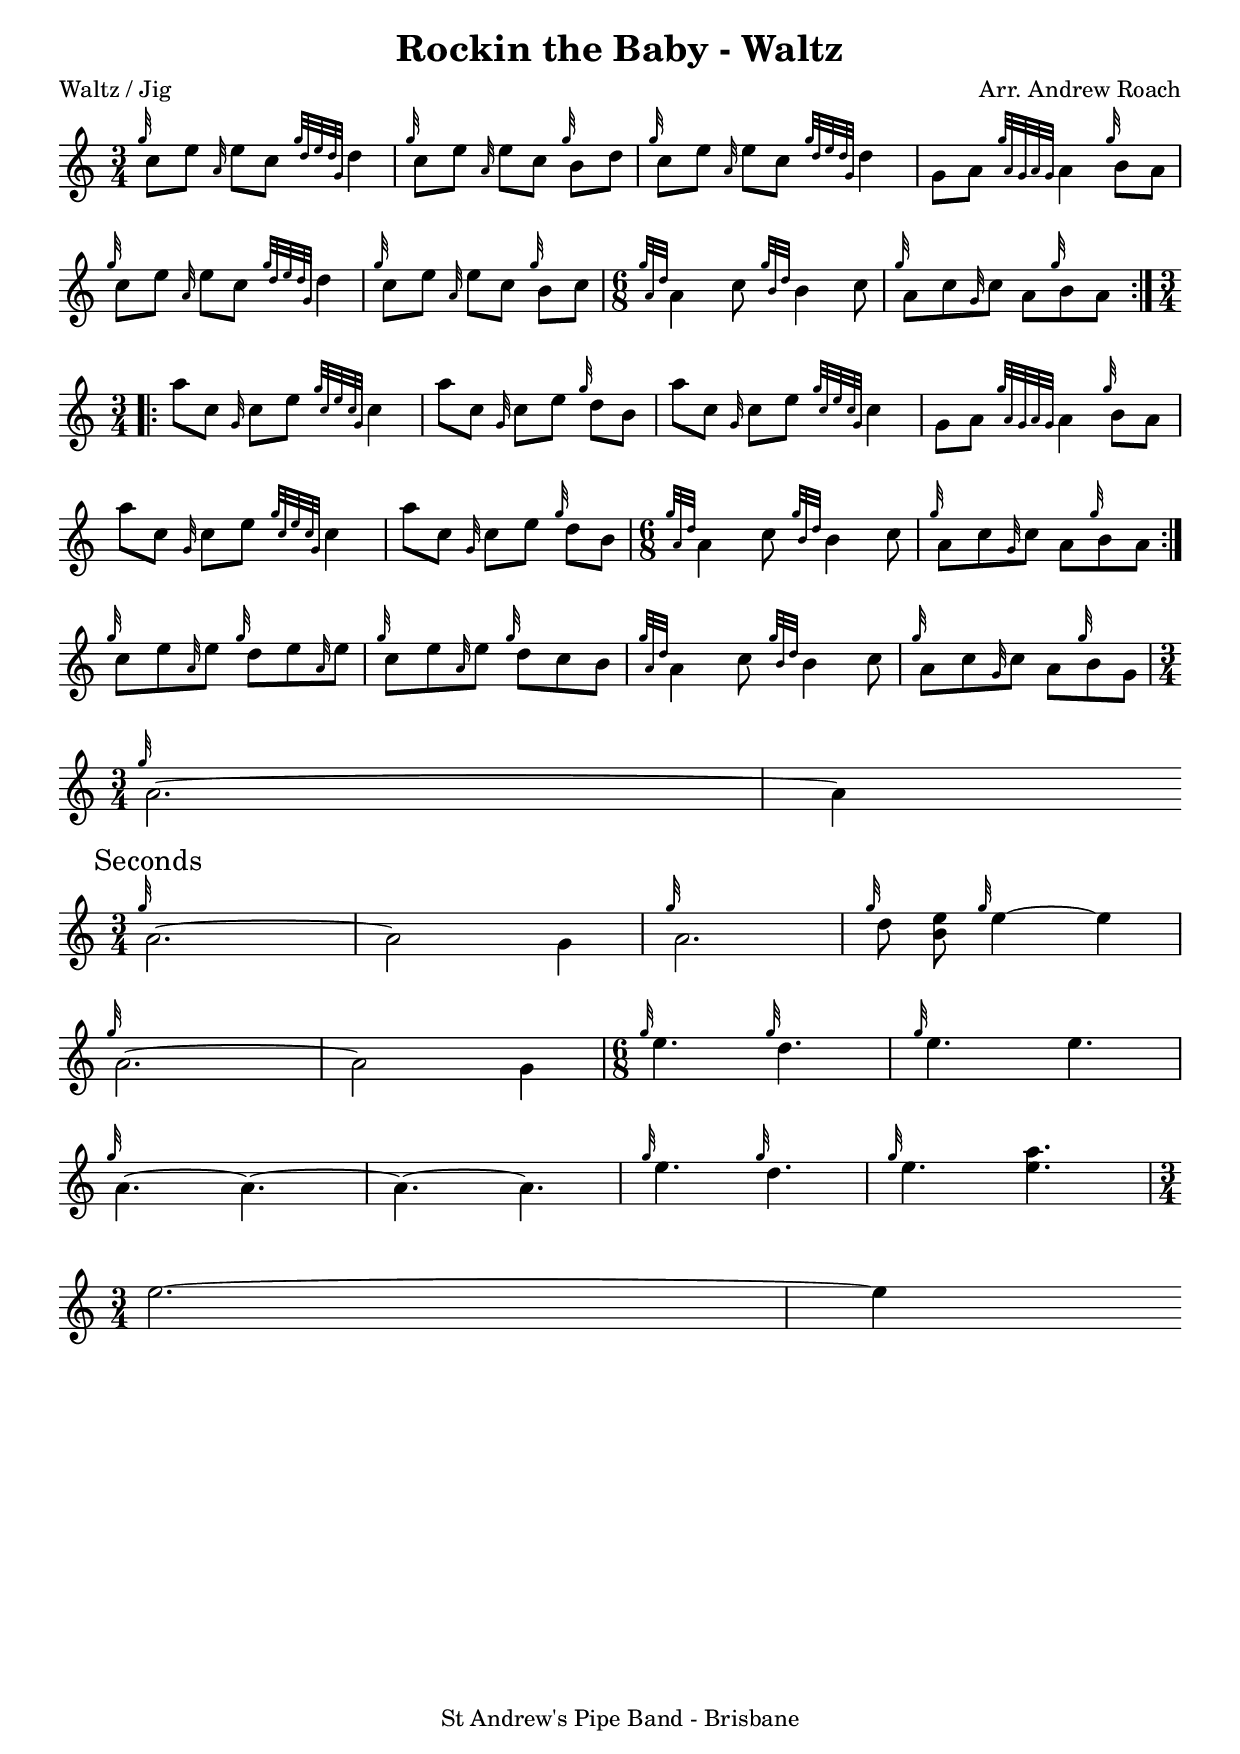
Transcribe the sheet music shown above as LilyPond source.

\version "2.18.2"
\include "bagpipe.ly"
\include "bagpipe_new.ly"

\paper {
  indent = 0\mm
}
\layout {
  \context {
    \Score
    \override NonMusicalPaperColumn #'line-break-permission = ##f
  }
}

\header {
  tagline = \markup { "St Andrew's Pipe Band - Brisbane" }
  meter = "Waltz / Jig"
  title = "Rockin the Baby - Waltz"
  composer = ""
  arranger = "Arr. Andrew Roach"
}

waltzBeaming = {
  \set Timing.beamExceptions = #'()
  \set Timing.baseMoment = #(ly:make-moment 1/4)
  \set Timing.beatStructure = #'(1 1 1)
}

\score {
  {
    \bagpipeKey


    % Part 1
    \repeat volta 2 {
      \time 3/4
      \waltzBeaming
      \grg c8 e8 \gra e8 c8 \shaked d4
      \grg c8 e8 \gra e8 c8 \grg b8 d8
      \grg c8 e8 \gra e8 c8 \shaked d4
      G8 a8 \gbirl a4 \grg b8 a8
      \break


      \grg c8 e8 \gra e8 c8 \shaked d4
      \grg c8 e8 \gra e8 c8 \grg b8 c8
      \time 6/8
      \dbla a4 c8 \dblb b4 c8

      \grg a8 c8 \grG c8 a8 \grg b8 a8
    }
    \break

    \repeat volta 2 {
      \time 3/4
      \waltzBeaming
      A8 c8 \grG c8 e8 \shakec c4
      A8 c8 \grG c8 e8 \grg d8 b8
      A8 c8 \grG c8 e8 \shakec c4
      G8 a8 \gbirl a4 \grg b8 a8
      \break


      A8 c8 \grG c8 e8 \shakec c4
      A8 c8 \grG c8 e8 \grg d8 b8
      
      \time 6/8
      \dbla a4 c8 \dblb b4 c8

      \grg a8 c8 \grG c8 a8 \grg b8 a8
    }
    \break

    {
      \grg c8 e8 \gra e8 \grg d8 e8 \gra e8
      \grg c8 e8 \gra e8 \grg d8 c8 b8
      
      \dbla a4 c8 \dblb b4 c8
      
      \grg a8 c8 \grG c8 a8 \grg b8 G8
      \break
      
      \time 3/4
      \grg a2. ~ a4
    }
  }
}
\score {
    {
    \bagpipeKey
    
    \mark "Seconds"


    % Part 1
    {
      \time 3/4
      \waltzBeaming
      \grg a2. ~ a2 G4
      \grg a2. \grg d8
      \new Voice <<
        { e8 }
        { b8 }
      >>
      \grg e4 ~ e4
      \break
      
      \grg a2. ~ a2 G4
      \time 6/8
      \grg e4. \grg d4.
      \grg e4. e4.
      
      \break
      
      \grg a4. ~ a4. ~ a4. ~ a4.
      \grg e4. \grg d4.
      \grg e4.
      \new Voice <<
        { A4. }
        { e4. }
      >>
      \break
      \time 3/4
      {
        e2. ~ e4
      }
      
    }
  }
}